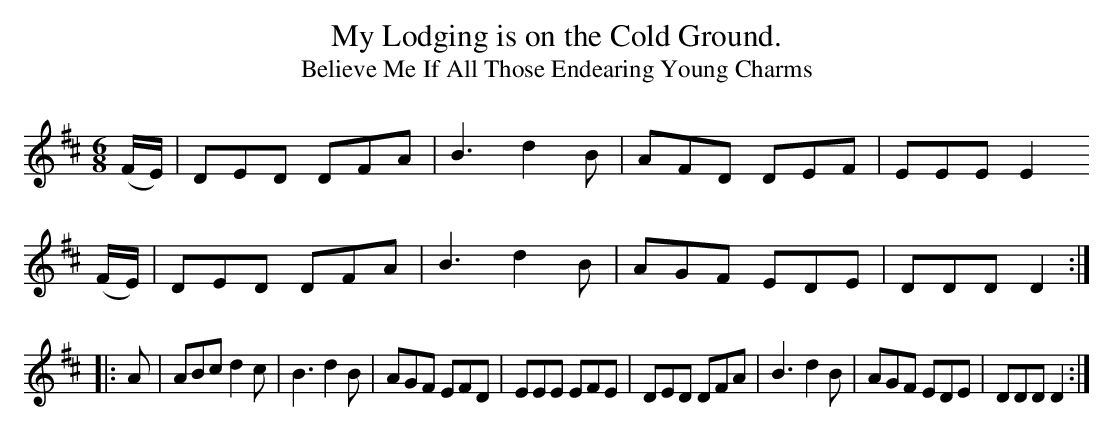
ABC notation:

X:1
T:My Lodging is on the Cold Ground.
T:Believe Me If All Those Endearing Young Charms
M:6/8
L:1/8
K:D
(F/E/)|DED DFA|B3 d2B|AFD DEF|EEE E2
(F/E/)|DED DFA|B3 d2B|AGF EDE|DDD D2::
 A    |ABc d2c|B3 d2B|AGF EFD|EEE EFE|\
       DED DFA|B3 d2B|AGF EDE|DDD D2:|
